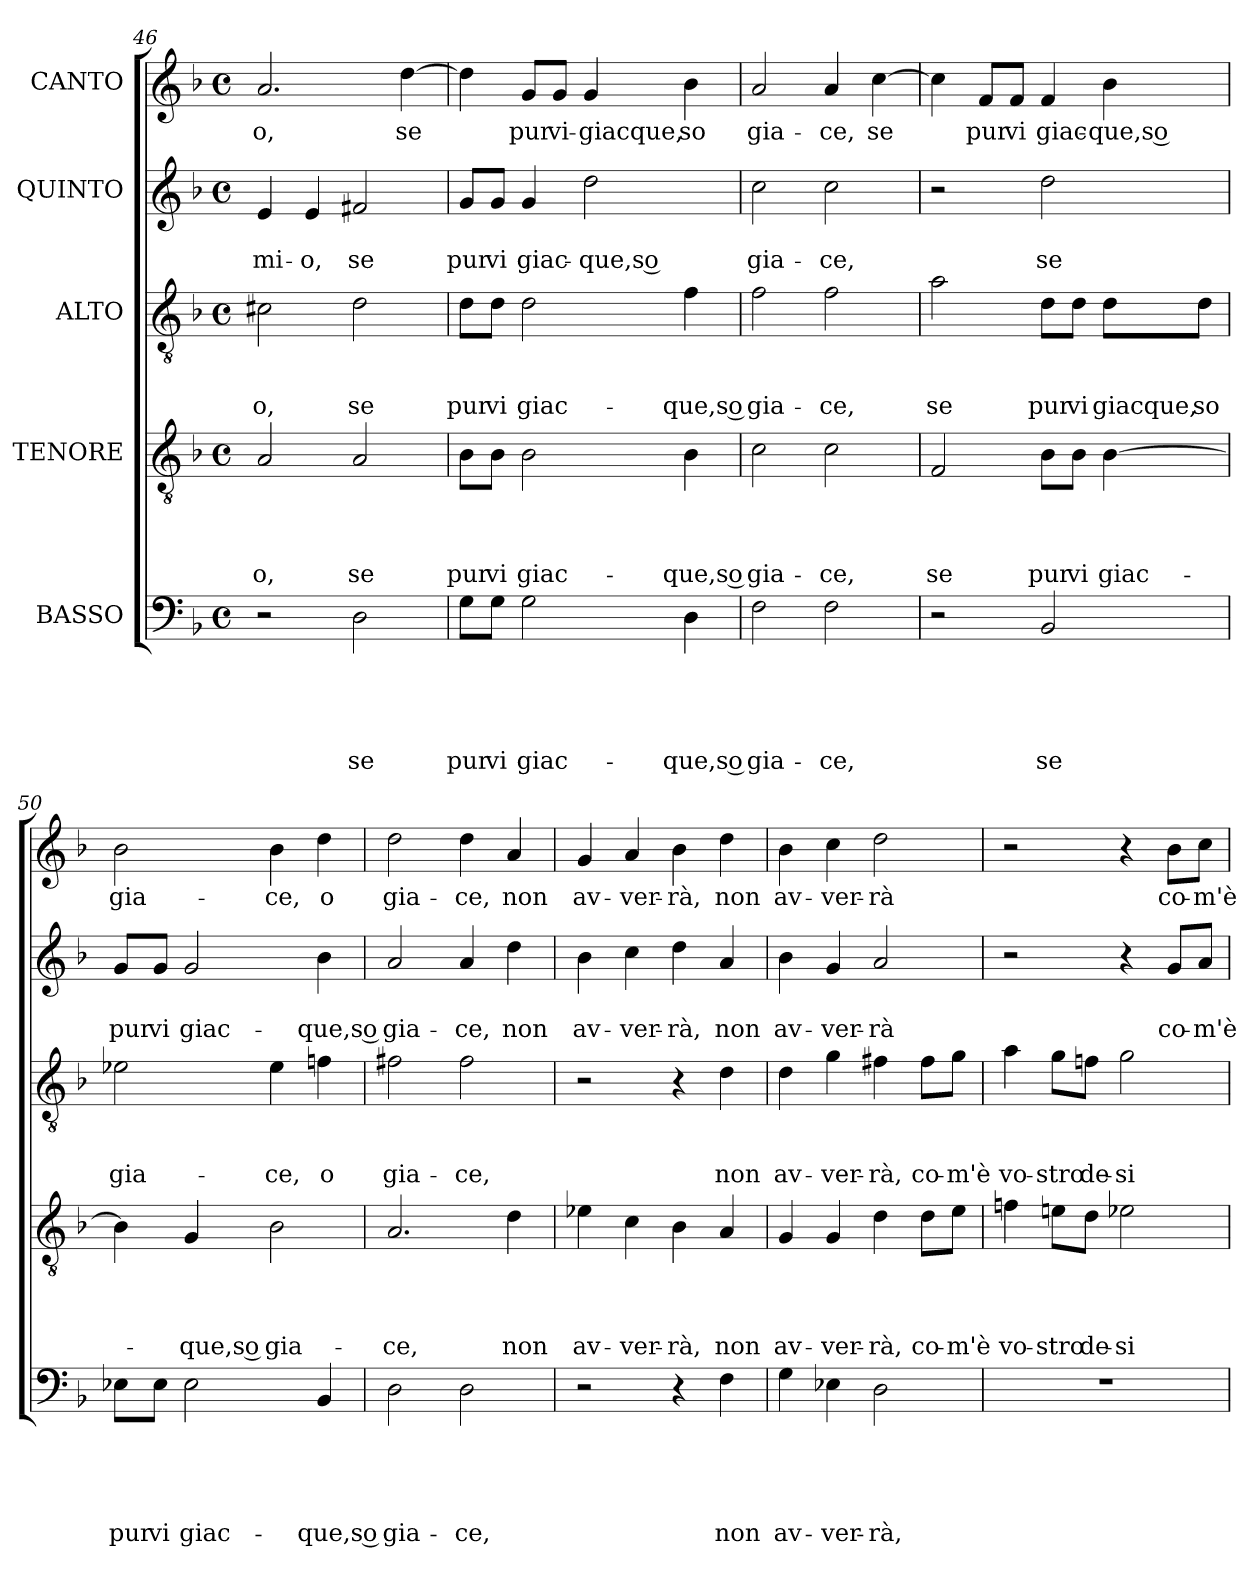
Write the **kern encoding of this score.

**kern	**text	**text	**text	**text	**text	**kern	**text	**text	**text	**text	**kern	**text	**text	**text	**kern	**text	**text	**kern	**text
*part5	*part5	*part5	*part5	*part5	*part5	*part4	*part4	*part4	*part4	*part4	*part3	*part3	*part3	*part3	*part2	*part2	*part2	*part1	*part1
*staff5	*staff5	*staff5	*staff5	*staff5	*staff5	*staff4	*staff4	*staff4	*staff4	*staff4	*staff3	*staff3	*staff3	*staff3	*staff2	*staff2	*staff2	*staff1	*staff1
*I"BASSO	*	*	*	*	*	*I"TENORE	*	*	*	*	*I"ALTO	*	*	*	*I"QUINTO	*	*	*I"CANTO	*
*clefF4	*	*	*	*	*	*clefGv2	*	*	*	*	*clefGv2	*	*	*	*clefG2	*	*	*clefG2	*
*k[b-]	*	*	*	*	*	*k[b-]	*	*	*	*	*k[b-]	*	*	*	*k[b-]	*	*	*k[b-]	*
*F:	*	*	*	*	*	*F:	*	*	*	*	*F:	*	*	*	*F:	*	*	*F:	*
*M4/4	*	*	*	*	*	*M4/4	*	*	*	*	*M4/4	*	*	*	*M4/4	*	*	*M4/4	*
*met(c)	*	*	*	*	*	*met(c)	*	*	*	*	*met(c)	*	*	*	*met(c)	*	*	*met(c)	*
=46	=46	=46	=46	=46	=46	=46	=46	=46	=46	=46	=46	=46	=46	=46	=46	=46	=46	=46	=46
!	!	!	!	!	!	!	!	!	!	!LO:LY:b	!	!	!	!LO:LY:b	!	!	!LO:LY:b	!	!LO:LY:b
2r	.	.	.	.	.	2A/	.	.	.	-o,	2c#X\	.	.	-o,	4e/	.	mi-	2.a/	-o,
!	!	!	!	!	!	!	!	!	!	!	!	!	!	!	!	!	!LO:LY:b	!	!
.	.	.	.	.	.	.	.	.	.	.	.	.	.	.	4e/	.	-o,	.	.
!	!	!	!	!	!LO:LY:b	!	!	!	!	!LO:LY:b	!	!	!	!LO:LY:b	!	!	!LO:LY:b	!	!
2D\	.	.	.	.	se	2A/	.	.	.	se	2d\	.	.	se	2f#X/	.	se	.	.
!	!	!	!	!	!	!	!	!	!	!	!	!	!	!	!	!	!	!	!LO:LY:b
.	.	.	.	.	.	.	.	.	.	.	.	.	.	.	.	.	.	[>4dd\	se
=47	=47	=47	=47	=47	=47	=47	=47	=47	=47	=47	=47	=47	=47	=47	=47	=47	=47	=47	=47
!	!	!	!	!	!LO:LY:b	!	!	!	!	!LO:LY:b	!	!	!	!LO:LY:b	!	!	!LO:LY:b	!	!
8G\L	.	.	.	.	pur	8B-\L	.	.	.	pur	8d\L	.	.	pur	8g/L	.	pur	4dd\]	.
!	!	!	!	!	!LO:LY:b	!	!	!	!	!LO:LY:b	!	!	!	!LO:LY:b	!	!	!LO:LY:b	!	!
8G\J	.	.	.	.	vi	8B-\J	.	.	.	vi	8d\J	.	.	vi	8g/J	.	vi	.	.
!	!	!	!	!	!LO:LY:b	!	!	!	!	!LO:LY:b	!	!	!	!LO:LY:b	!	!	!LO:LY:b	!	!LO:LY:b
2G\	.	.	.	.	giac-	2B-\	.	.	.	giac-	2d\	.	.	giac-	4g/	.	giac-	8g/L	pur
!	!	!	!	!	!	!	!	!	!	!	!	!	!	!	!	!	!	!	!LO:LY:b
.	.	.	.	.	.	.	.	.	.	.	.	.	.	.	.	.	.	8g/J	vi-
!	!	!	!	!	!	!	!	!	!	!	!	!	!	!	!	!	!LO:LY:b:rj	!	!LO:LY:b
.	.	.	.	.	.	.	.	.	.	.	.	.	.	.	2dd\	.	-que,s o	4g/	-giac­que,
!	!	!	!	!	!LO:LY:b	!	!	!	!	!LO:LY:b	!	!	!	!LO:LY:b	!	!	!	!	!LO:LY:b
4D\	.	.	.	.	-que,s o	4B-\	.	.	.	-que,s o	4f\	.	.	-que,s o	.	.	.	4b-\	so
=48	=48	=48	=48	=48	=48	=48	=48	=48	=48	=48	=48	=48	=48	=48	=48	=48	=48	=48	=48
!	!	!	!	!	!LO:LY:b	!	!	!	!	!LO:LY:b	!	!	!	!LO:LY:b	!	!	!LO:LY:b	!	!LO:LY:b
2F\	.	.	.	.	gia-	2c\	.	.	.	gia-	2f\	.	.	gia-	2cc\	.	gia-	2a/	gia-
!	!	!	!	!	!LO:LY:b	!	!	!	!	!LO:LY:b	!	!	!	!LO:LY:b	!	!	!LO:LY:b	!	!LO:LY:b
2F\	.	.	.	.	-ce,	2c\	.	.	.	-ce,	2f\	.	.	-ce,	2cc\	.	-ce,	4a/	-ce,
!	!	!	!	!	!	!	!	!	!	!	!	!	!	!	!	!	!	!	!LO:LY:b
.	.	.	.	.	.	.	.	.	.	.	.	.	.	.	.	.	.	[>4cc\	se
=49	=49	=49	=49	=49	=49	=49	=49	=49	=49	=49	=49	=49	=49	=49	=49	=49	=49	=49	=49
!	!	!	!	!	!	!	!	!	!	!LO:LY:b	!	!	!	!LO:LY:b	!	!	!	!	!
2r	.	.	.	.	.	2F/	.	.	.	se	2a\	.	.	se	2r	.	.	4cc\]	.
!	!	!	!	!	!	!	!	!	!	!	!	!	!	!	!	!	!	!	!LO:LY:b
.	.	.	.	.	.	.	.	.	.	.	.	.	.	.	.	.	.	8f/L	pur
!	!	!	!	!	!	!	!	!	!	!	!	!	!	!	!	!	!	!	!LO:LY:b
.	.	.	.	.	.	.	.	.	.	.	.	.	.	.	.	.	.	8f/J	vi
!	!	!	!	!	!LO:LY:b	!	!	!	!	!LO:LY:b	!	!	!	!LO:LY:b	!	!	!LO:LY:b	!	!LO:LY:b
2BB-/	.	.	.	.	se	8B-\L	.	.	.	pur	8d\L	.	.	pur	2dd\	.	se	4f/	giac-
!	!	!	!	!	!	!	!	!	!	!LO:LY:b	!	!	!	!LO:LY:b	!	!	!	!	!
.	.	.	.	.	.	8B-\J	.	.	.	vi	8d\J	.	.	vi	.	.	.	.	.
!	!	!	!	!	!	!	!	!	!	!LO:LY:b	!	!	!	!LO:LY:b	!	!	!	!	!LO:LY:b
.	.	.	.	.	.	[>4B-\	.	.	.	giac-	8d\L	.	.	giac­que,	.	.	.	4b-\	-que,s o
!	!	!	!	!	!	!	!	!	!	!	!	!	!	!LO:LY:b	!	!	!	!	!
.	.	.	.	.	.	.	.	.	.	.	8d\J	.	.	so	.	.	.	.	.
=50	=50	=50	=50	=50	=50	=50	=50	=50	=50	=50	=50	=50	=50	=50	=50	=50	=50	=50	=50
!	!	!	!	!	!LO:LY:b	!	!	!	!	!	!	!	!	!LO:LY:b	!	!	!LO:LY:b	!	!LO:LY:b
8E-X\L	.	.	.	.	pur	4B-\]	.	.	.	.	2e-X\	.	.	gia-	8g/L	.	pur	2b-\	gia-
!	!	!	!	!	!LO:LY:b	!	!	!	!	!	!	!	!	!	!	!	!LO:LY:b	!	!
8E-i\J	.	.	.	.	vi	.	.	.	.	.	.	.	.	.	8g/J	.	vi	.	.
!	!	!	!	!	!LO:LY:b	!	!	!	!	!LO:LY:b	!	!	!	!	!	!	!LO:LY:b	!	!
2E-i\	.	.	.	.	giac-	4G/	.	.	.	-que,s o	.	.	.	.	2g/	.	giac-	.	.
!	!	!	!	!	!	!	!	!	!	!LO:LY:b	!	!	!	!LO:LY:b	!	!	!	!	!LO:LY:b
.	.	.	.	.	.	2B-\	.	.	.	gia-	4e-i\	.	.	-ce,	.	.	.	4b-\	-ce,
!	!	!	!	!	!LO:LY:b	!	!	!	!	!	!	!	!	!LO:LY:b	!	!	!LO:LY:b	!	!LO:LY:b
4BB-/	.	.	.	.	-que,s o	.	.	.	.	.	4fni\	.	.	o	4b-\	.	-que,s o	4dd\	o
!!LO:LB:g=z
=51	=51	=51	=51	=51	=51	=51	=51	=51	=51	=51	=51	=51	=51	=51	=51	=51	=51	=51	=51
!	!	!	!	!	!LO:LY:b	!	!	!	!	!LO:LY:b	!	!	!	!LO:LY:b	!	!	!LO:LY:b	!	!LO:LY:b
2D\	.	.	.	.	gia-	2.A/	.	.	.	-ce,	2f#X\	.	.	gia-	2a/	.	gia-	2dd\	gia-
!	!	!	!	!	!LO:LY:b	!	!	!	!	!	!	!	!	!LO:LY:b	!	!	!LO:LY:b	!	!LO:LY:b
2D\	.	.	.	.	-ce,	.	.	.	.	.	2f#i\	.	.	-ce,	4a/	.	-ce,	4dd\	-ce,
!	!	!	!	!	!	!	!	!	!	!LO:LY:b	!	!	!	!	!	!	!LO:LY:b	!	!LO:LY:b
.	.	.	.	.	.	4d\	.	.	.	non	.	.	.	.	4dd\	.	non	4a/	non
=52	=52	=52	=52	=52	=52	=52	=52	=52	=52	=52	=52	=52	=52	=52	=52	=52	=52	=52	=52
!	!	!	!	!	!	!	!	!	!	!LO:LY:b	!	!	!	!	!	!	!LO:LY:b	!	!LO:LY:b
2r	.	.	.	.	.	4e-X\	.	.	.	av-	2r	.	.	.	4b-\	.	av-	4g/	av-
!	!	!	!	!	!	!	!	!	!	!LO:LY:b	!	!	!	!	!	!	!LO:LY:b	!	!LO:LY:b
.	.	.	.	.	.	4c\	.	.	.	-ver-	.	.	.	.	4cc\	.	-ver-	4a/	-ver-
!	!	!	!	!	!	!	!	!	!	!LO:LY:b	!	!	!	!	!	!	!LO:LY:b	!	!LO:LY:b
4r	.	.	.	.	.	4B-\	.	.	.	-rà,	4r	.	.	.	4dd\	.	-rà,	4b-\	-rà,
!	!	!	!	!	!LO:LY:b	!	!	!	!	!LO:LY:b	!	!	!	!LO:LY:b	!	!	!LO:LY:b	!	!LO:LY:b
4F\	.	.	.	.	non	4A/	.	.	.	non	4d\	.	.	non	4a/	.	non	4dd\	non
=53	=53	=53	=53	=53	=53	=53	=53	=53	=53	=53	=53	=53	=53	=53	=53	=53	=53	=53	=53
!	!	!	!	!	!LO:LY:b	!	!	!	!	!LO:LY:b	!	!	!	!LO:LY:b	!	!	!LO:LY:b	!	!LO:LY:b
4G\	.	.	.	.	av-	4G/	.	.	.	av-	4d\	.	.	av-	4b-\	.	av-	4b-\	av-
!	!	!	!	!	!LO:LY:b	!	!	!	!	!LO:LY:b	!	!	!	!LO:LY:b	!	!	!LO:LY:b	!	!LO:LY:b
4E-X\	.	.	.	.	-ver-	4G/	.	.	.	-ver-	4g\	.	.	-ver-	4g/	.	-ver-	4cc\	-ver-
!	!	!	!	!	!LO:LY:b	!	!	!	!	!LO:LY:b	!	!	!	!LO:LY:b	!	!	!LO:LY:b	!	!LO:LY:b
2D\	.	.	.	.	-rà,	4d\	.	.	.	-rà,	4f#X\	.	.	-rà,	2a/	.	-rà	2dd\	-rà
!	!	!	!	!	!	!	!	!	!	!LO:LY:b	!	!	!	!LO:LY:b	!	!	!	!	!
.	.	.	.	.	.	8d\L	.	.	.	co-	8f#i\L	.	.	co-	.	.	.	.	.
!	!	!	!	!	!	!	!	!	!	!LO:LY:b:rj	!	!	!	!LO:LY:b:rj	!	!	!	!	!
.	.	.	.	.	.	8e\J	.	.	.	-m'è	8g\J	.	.	-m'è	.	.	.	.	.
=54	=54	=54	=54	=54	=54	=54	=54	=54	=54	=54	=54	=54	=54	=54	=54	=54	=54	=54	=54
!	!	!	!	!	!	!	!	!	!	!LO:LY:b	!	!	!	!LO:LY:b	!	!	!	!	!
1r	.	.	.	.	.	4fni\	.	.	.	vo-	4a\	.	.	vo-	2r	.	.	2r	.
!	!	!	!	!	!	!	!	!	!	!LO:LY:b	!	!	!	!LO:LY:b	!	!	!	!	!
.	.	.	.	.	.	8eni\L	.	.	.	-stro	8g\L	.	.	-stro	.	.	.	.	.
!	!	!	!	!	!	!	!	!	!	!LO:LY:b	!	!	!	!LO:LY:b	!	!	!	!	!
.	.	.	.	.	.	8d\J	.	.	.	de-	8fni\J	.	.	de-	.	.	.	.	.
!	!	!	!	!	!	!	!	!	!	!LO:LY:b	!	!	!	!LO:LY:b	!	!	!	!	!
.	.	.	.	.	.	2e-X\	.	.	.	-si-	2g\	.	.	-si-	4r	.	.	4r	.
!	!	!	!	!	!	!	!	!	!	!	!	!	!	!	!	!	!LO:LY:b	!	!LO:LY:b
.	.	.	.	.	.	.	.	.	.	.	.	.	.	.	8g/L	.	co-	8b-\L	co-
!	!	!	!	!	!	!	!	!	!	!	!	!	!	!	!	!	!LO:LY:b	!	!LO:LY:b
.	.	.	.	.	.	.	.	.	.	.	.	.	.	.	8a/J	.	-m'è	8cc\J	-m'è
=	=	=	=	=	=	=	=	=	=	=	=	=	=	=	=	=	=	=	=
*-	*-	*-	*-	*-	*-	*-	*-	*-	*-	*-	*-	*-	*-	*-	*-	*-	*-	*-	*-
